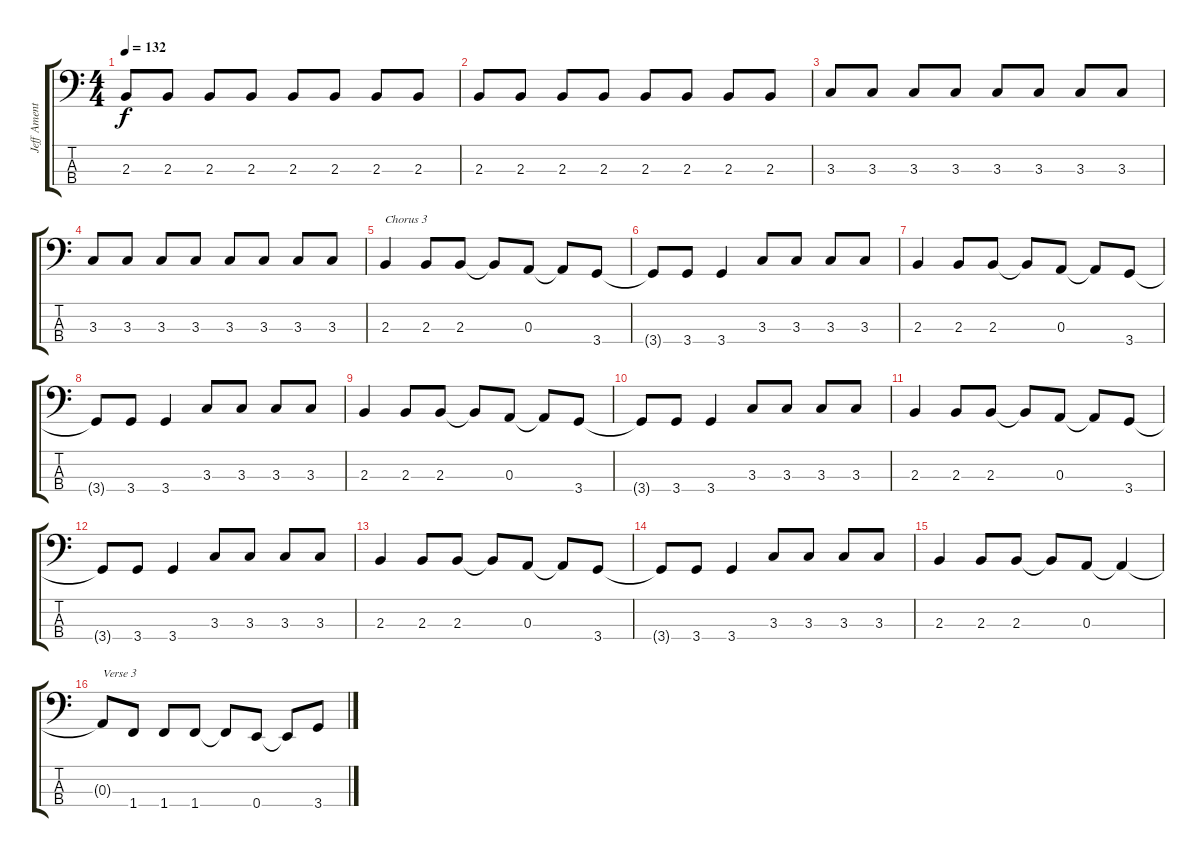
\track ("Jeff Ament" "Jeff Ament") {instrument electricbassfinger}
\staff {score tabs}
\tuning (G2 D2 A1 E1) {hide}
\ts (4 4)
\tempo 132
\clef f4
\ks c
2.3.8{dy f} 2.3.8 2.3.8 2.3.8 2.3.8 2.3.8 2.3.8 2.3.8 |
2.3.8 2.3.8 2.3.8 2.3.8 2.3.8 2.3.8 2.3.8 2.3.8 |
3.3.8 3.3.8 3.3.8 3.3.8 3.3.8 3.3.8 3.3.8 3.3.8 |
3.3.8 3.3.8 3.3.8 3.3.8 3.3.8 3.3.8 3.3.8 3.3.8 |
2.3.4{txt "Chorus 3"} 2.3.8 2.3.8 2.3{t}.8 0.3.8 0.3{t}.8 3.4.8 |
3.4{t}.8 3.4.8 3.4.4 3.3.8 3.3.8 3.3.8 3.3.8 |
2.3.4 2.3.8 2.3.8 2.3{t}.8 0.3.8 0.3{t}.8 3.4.8 |
3.4{t}.8 3.4.8 3.4.4 3.3.8 3.3.8 3.3.8 3.3.8 |
2.3.4 2.3.8 2.3.8 2.3{t}.8 0.3.8 0.3{t}.8 3.4.8 |
3.4{t}.8 3.4.8 3.4.4 3.3.8 3.3.8 3.3.8 3.3.8 |
2.3.4 2.3.8 2.3.8 2.3{t}.8 0.3.8 0.3{t}.8 3.4.8 |
3.4{t}.8 3.4.8 3.4.4 3.3.8 3.3.8 3.3.8 3.3.8 |
2.3.4 2.3.8 2.3.8 2.3{t}.8 0.3.8 0.3{t}.8 3.4.8 |
3.4{t}.8 3.4.8 3.4.4 3.3.8 3.3.8 3.3.8 3.3.8 |
2.3.4 2.3.8 2.3.8 2.3{t}.8 0.3.8 0.3{t}.4 |
0.3{t}.8{txt "Verse 3"} 1.4.8 1.4.8 1.4.8 1.4{t}.8 0.4.8 0.4{t}.8 3.4.8
